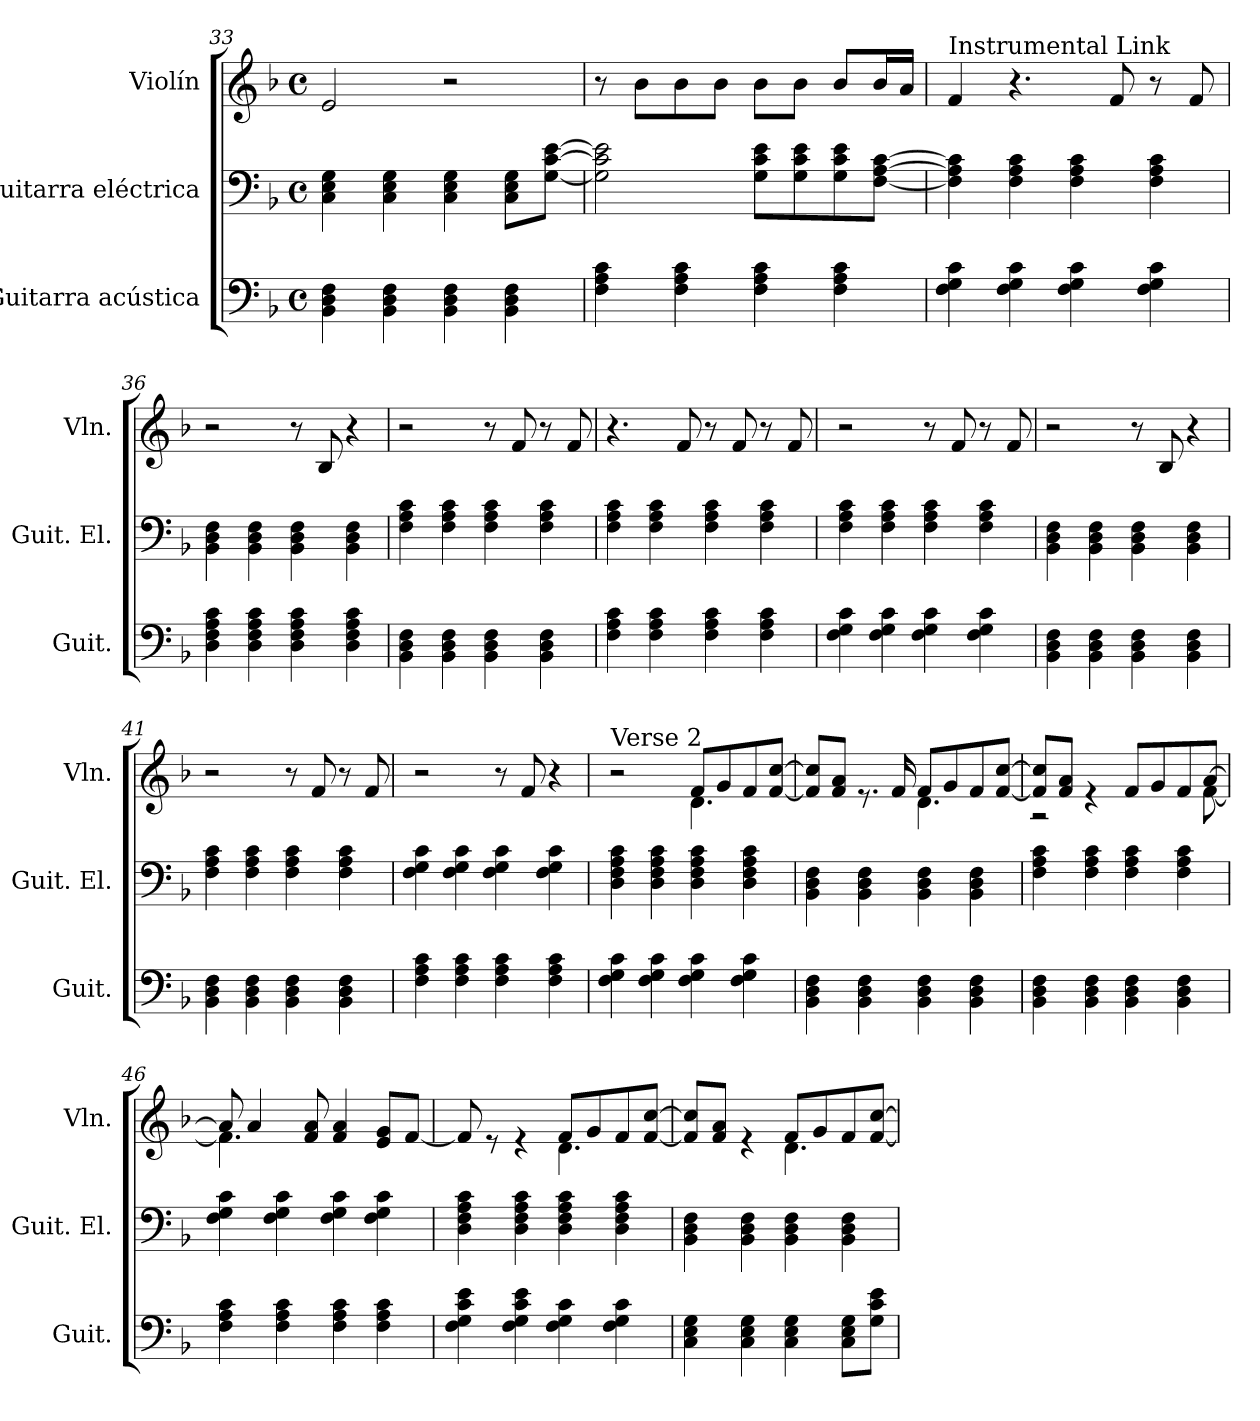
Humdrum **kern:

**kern	**kern	**kern
*part3	*part2	*part1
*staff3	*staff2	*staff1
*I"Guitarra acústica	*I"Guitarra eléctrica	*I"Violín
*I'Guit.	*I'Guit. El.	*I'Vln.
*	*	*clefG2
*k[b-]	*k[b-]	*k[b-]
*M4/4	*M4/4	*M4/4
*met(c)	*met(c)	*met(c)
=33	=33	=33
4BB-\ 4D\ 4F\	4C\ 4E\ 4G\	2e/
4BB-\ 4D\ 4F\	4C\ 4E\ 4G\	.
4BB-\ 4D\ 4F\	4C\ 4E\ 4G\	2r
4BB-\ 4D\ 4F\	8C\ 8E\ 8G\L	.
.	[8G\ [8c\ [8e\J	.
=34	=34	=34
4F\ 4A\ 4c\	2G\] 2c\] 2e\]	8r
.	.	8b-\L
4F\ 4A\ 4c\	.	8b-\
.	.	8b-\J
4F\ 4A\ 4c\	8G\ 8c\ 8e\L	8b-\L
.	8G\ 8c\ 8e\	8b-\J
4F\ 4A\ 4c\	8G\ 8c\ 8e\	8b-/L
.	[8F\ [8A\ [8c\J	16b-/L
.	.	16a/JJ
=35	=35	=35
!	!	!LO:TX:a:t=Instrumental Link
4F\ 4G\ 4c\	4F\] 4A\] 4c\]	4f/
4F\ 4G\ 4c\	4F\ 4A\ 4c\	4.r
4F\ 4G\ 4c\	4F\ 4A\ 4c\	.
.	.	8f/
4F\ 4G\ 4c\	4F\ 4A\ 4c\	8r
.	.	8f/
!!LO:LB:g=z
=36	=36	=36
4D\ 4F\ 4A\ 4c\	4BB-\ 4D\ 4F\	2r
4D\ 4F\ 4A\ 4c\	4BB-\ 4D\ 4F\	.
4D\ 4F\ 4A\ 4c\	4BB-\ 4D\ 4F\	8r
.	.	8B-/
4D\ 4F\ 4A\ 4c\	4BB-\ 4D\ 4F\	4r
=37	=37	=37
4BB-\ 4D\ 4F\	4F\ 4A\ 4c\	2r
4BB-\ 4D\ 4F\	4F\ 4A\ 4c\	.
4BB-\ 4D\ 4F\	4F\ 4A\ 4c\	8r
.	.	8f/
4BB-\ 4D\ 4F\	4F\ 4A\ 4c\	8r
.	.	8f/
=38	=38	=38
4F\ 4A\ 4c\	4F\ 4A\ 4c\	4.r
4F\ 4A\ 4c\	4F\ 4A\ 4c\	.
.	.	8f/
4F\ 4A\ 4c\	4F\ 4A\ 4c\	8r
.	.	8f/
4F\ 4A\ 4c\	4F\ 4A\ 4c\	8r
.	.	8f/
=39	=39	=39
4F\ 4G\ 4c\	4F\ 4A\ 4c\	2r
4F\ 4G\ 4c\	4F\ 4A\ 4c\	.
4F\ 4G\ 4c\	4F\ 4A\ 4c\	8r
.	.	8f/
4F\ 4G\ 4c\	4F\ 4A\ 4c\	8r
.	.	8f/
=40	=40	=40
4BB-\ 4D\ 4F\	4BB-\ 4D\ 4F\	2r
4BB-\ 4D\ 4F\	4BB-\ 4D\ 4F\	.
4BB-\ 4D\ 4F\	4BB-\ 4D\ 4F\	8r
.	.	8B-/
4BB-\ 4D\ 4F\	4BB-\ 4D\ 4F\	4r
!!LO:LB:g=z
=41	=41	=41
4BB-\ 4D\ 4F\	4F\ 4A\ 4c\	2r
4BB-\ 4D\ 4F\	4F\ 4A\ 4c\	.
4BB-\ 4D\ 4F\	4F\ 4A\ 4c\	8r
.	.	8f/
4BB-\ 4D\ 4F\	4F\ 4A\ 4c\	8r
.	.	8f/
=42	=42	=42
4F\ 4A\ 4c\	4F\ 4G\ 4c\	2r
4F\ 4A\ 4c\	4F\ 4G\ 4c\	.
4F\ 4A\ 4c\	4F\ 4G\ 4c\	8r
.	.	8f/
4F\ 4A\ 4c\	4F\ 4G\ 4c\	4r
=43	=43	=43
*	*	*^
!	!	!LO:TX:a:t=Verse 2	!
4F\ 4G\ 4c\	4D\ 4F\ 4A\ 4c\	2r	2ryy
4F\ 4G\ 4c\	4D\ 4F\ 4A\ 4c\	.	.
4F\ 4G\ 4c\	4D\ 4F\ 4A\ 4c\	8f/L	4.d\
.	.	8g/	.
4F\ 4G\ 4c\	4D\ 4F\ 4A\ 4c\	8f/	.
.	.	[8f/ [8cc/J	8ryy
=44	=44	=44	=44
4BB-\ 4D\ 4F\	4BB-\ 4D\ 4F\	8f/] 8cc/]L	2ryy
.	.	8f/ 8a/J	.
4BB-\ 4D\ 4F\	4BB-\ 4D\ 4F\	8.re	.
.	.	16f/	.
4BB-\ 4D\ 4F\	4BB-\ 4D\ 4F\	8f/L	4.d\
.	.	8g/	.
4BB-\ 4D\ 4F\	4BB-\ 4D\ 4F\	8f/	.
.	.	[8f/ [8cc/J	8ryy
=45	=45	=45	=45
4BB-\ 4D\ 4F\	4F\ 4A\ 4c\	8f/] 8cc/]L	2r
.	.	8f/ 8a/J	.
4BB-\ 4D\ 4F\	4F\ 4A\ 4c\	4re	.
4BB-\ 4D\ 4F\	4F\ 4A\ 4c\	8f/L	4.ryy
.	.	8g/	.
4BB-\ 4D\ 4F\	4F\ 4A\ 4c\	8f/	.
.	.	[8a/J	[8f\
!!LO:PB:g=z	!!
=46	=46	=46	=46
4F\ 4A\ 4c\	4F\ 4G\ 4c\	8a/]	4.f\]
.	.	4a/	.
4F\ 4A\ 4c\	4F\ 4G\ 4c\	.	.
.	.	8f/ 8a/	2ryy
4F\ 4A\ 4c\	4F\ 4G\ 4c\	4f/ 4a/	.
4F\ 4A\ 4c\	4F\ 4G\ 4c\	8e/ 8g/L	.
.	.	[8f/J	8ryy
=47	=47	=47	=47
4F\ 4G\ 4c\ 4e\	4D\ 4F\ 4A\ 4c\	8f/]	2ryy
.	.	8re	.
4F\ 4G\ 4c\ 4e\	4D\ 4F\ 4A\ 4c\	4re	.
4F\ 4G\ 4c\	4D\ 4F\ 4A\ 4c\	8f/L	4.d\
.	.	8g/	.
4F\ 4G\ 4c\	4D\ 4F\ 4A\ 4c\	8f/	.
.	.	[8f/ [8cc/J	8ryy
=48	=48	=48	=48
4C\ 4E\ 4G\	4BB-\ 4D\ 4F\	8f/] 8cc/]L	2ryy
.	.	8f/ 8a/J	.
4C\ 4E\ 4G\	4BB-\ 4D\ 4F\	4re	.
4C\ 4E\ 4G\	4BB-\ 4D\ 4F\	8f/L	4.d\
.	.	8g/	.
8C\ 8E\ 8G\L	4BB-\ 4D\ 4F\	8f/	.
8G\ 8c\ 8e\J	.	[8f/ [8cc/J	8ryy
*	*	*v	*v
=	=	=
*-	*-	*-
